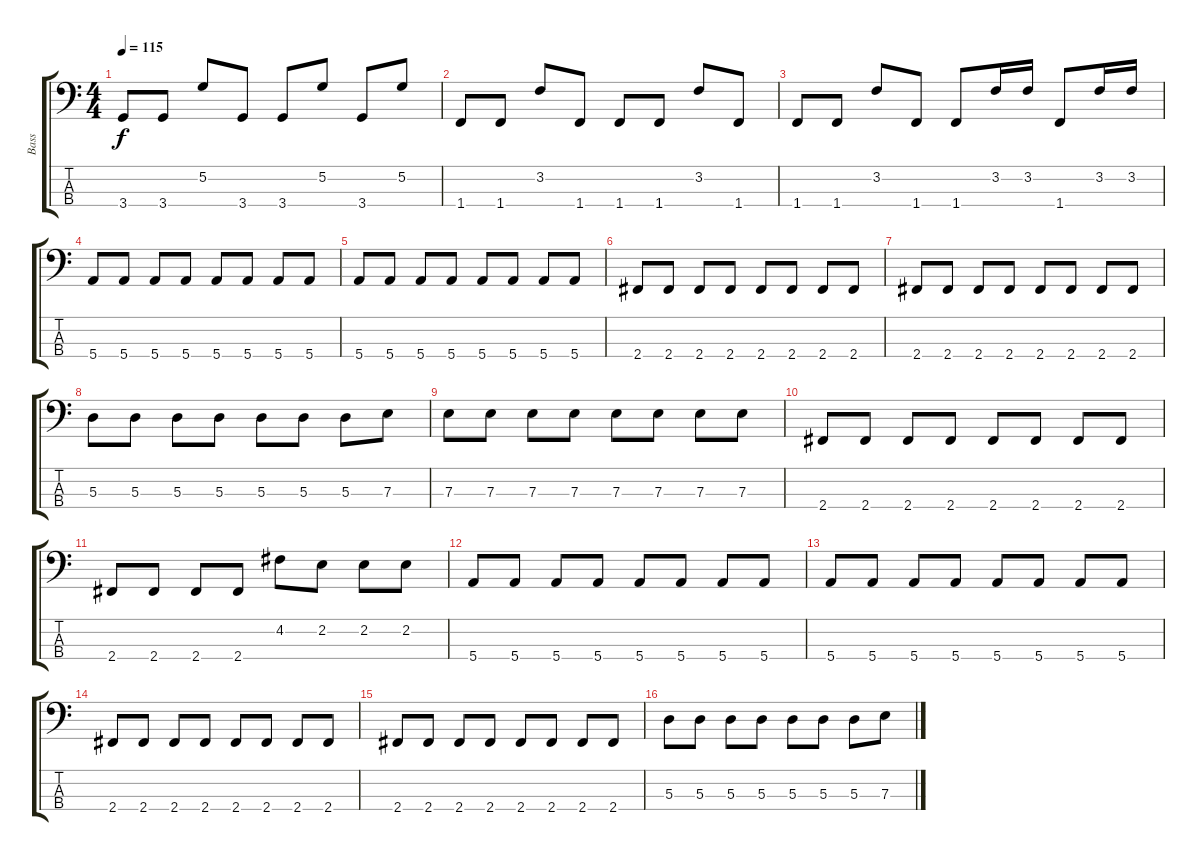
\track ("Bass" "Bass") {instrument fretlessbass}
\staff {score tabs}
\tuning (G2 D2 A1 E1) {hide}
\ts (4 4)
\tempo 115
\clef f4
\ks c
3.4.8{dy f} 3.4.8 5.2.8 3.4.8 3.4.8 5.2.8 3.4.8 5.2.8 |
1.4.8 1.4.8 3.2.8 1.4.8 1.4.8 1.4.8 3.2.8 1.4.8 |
1.4.8 1.4.8 3.2.8 1.4.8 1.4.8 3.2.16 3.2.16 1.4.8 3.2.16 3.2.16 |
5.4.8 5.4.8 5.4.8 5.4.8 5.4.8 5.4.8 5.4.8 5.4.8 |
5.4.8 5.4.8 5.4.8 5.4.8 5.4.8 5.4.8 5.4.8 5.4.8 |
2.4.8 2.4.8 2.4.8 2.4.8 2.4.8 2.4.8 2.4.8 2.4.8 |
2.4.8 2.4.8 2.4.8 2.4.8 2.4.8 2.4.8 2.4.8 2.4.8 |
5.3.8 5.3.8 5.3.8 5.3.8 5.3.8 5.3.8 5.3.8 7.3.8 |
7.3.8 7.3.8 7.3.8 7.3.8 7.3.8 7.3.8 7.3.8 7.3.8 |
2.4.8 2.4.8 2.4.8 2.4.8 2.4.8 2.4.8 2.4.8 2.4.8 |
2.4.8 2.4.8 2.4.8 2.4.8 4.2.8 2.2.8 2.2.8 2.2.8 |
5.4.8 5.4.8 5.4.8 5.4.8 5.4.8 5.4.8 5.4.8 5.4.8 |
5.4.8 5.4.8 5.4.8 5.4.8 5.4.8 5.4.8 5.4.8 5.4.8 |
2.4.8 2.4.8 2.4.8 2.4.8 2.4.8 2.4.8 2.4.8 2.4.8 |
2.4.8 2.4.8 2.4.8 2.4.8 2.4.8 2.4.8 2.4.8 2.4.8 |
5.3.8 5.3.8 5.3.8 5.3.8 5.3.8 5.3.8 5.3.8 7.3.8
